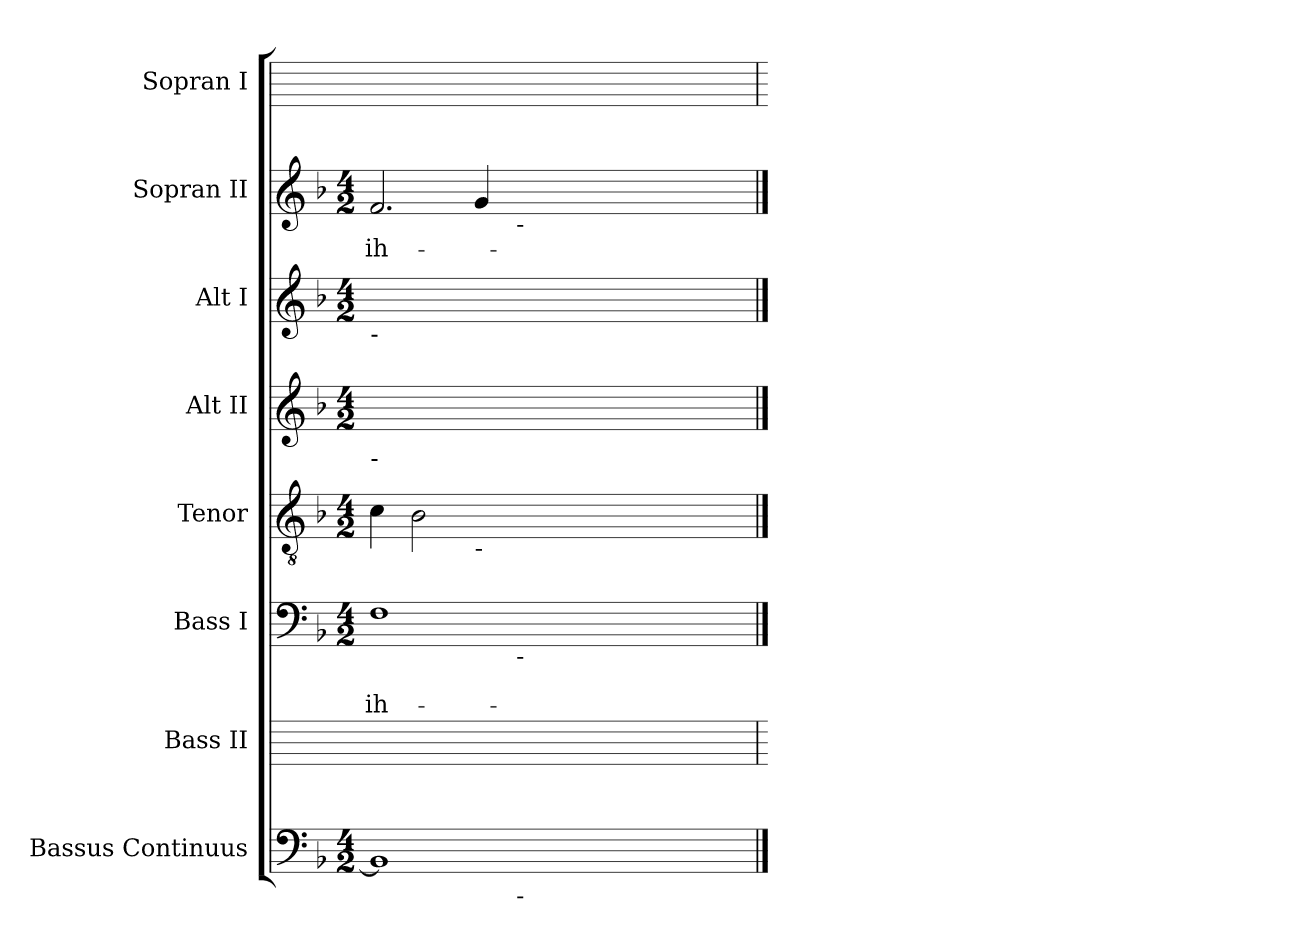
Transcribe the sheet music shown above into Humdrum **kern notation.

**kern	**kern	**kern	**text	**text	**kern	**text	**text	**kern	**text	**text	**kern	**text	**text	**kern	**text	**kern
*part8	*part7	*part6	*part6	*part6	*part5	*part5	*part5	*part4	*part4	*part4	*part3	*part3	*part3	*part2	*part2	*part1
*staff8	*staff7	*staff6	*staff6	*staff6	*staff5	*staff5	*staff5	*staff4	*staff4	*staff4	*staff3	*staff3	*staff3	*staff2	*staff2	*staff1
*I"Bassus Continuus	*I"Bass II	*I"Bass I	*	*	*I"Tenor	*	*	*I"Alt II	*	*	*I"Alt I	*	*	*I"Sopran II	*	*I"Sopran I
*clefF4	*	*clefF4	*	*	*clefGv2	*	*	*clefG2	*	*	*clefG2	*	*	*clefG2	*	*
*k[b-]	*	*k[b-]	*	*	*k[b-]	*	*	*k[b-]	*	*	*k[b-]	*	*	*k[b-]	*	*
*F:	*	*F:	*	*	*F:	*	*	*F:	*	*	*F:	*	*	*F:	*	*
*M4/2	*	*M4/2	*	*	*M4/2	*	*	*M4/2	*	*	*M4/2	*	*	*M4/2	*	*
=	=	=	=	=	=	=	=	=	=	=	=	=	=	=	=	=
!	!	!	!	!	!	!	!	!	!	!	!LO:TX:b:t=-	!	!	!	!	!
!	!	!	!	!	!	!	!	!LO:TX:b:t=-	!	!	!	!	!	!	!	!
!	!	!	!	!LO:LY:b	!	!	!	!	!	!LO:LY:b	!	!	!LO:LY:b	!	!LO:LY:b	!
1BB-]	4ryy	1F	.	ih-	4c	.	.	0c;<yy	.	-nen.	0f;<yy	.	-nen.	2.f	ih-	4ryy
.	0ryy	.	.	.	2B-	.	.	.	.	.	.	.	.	.	.	0ryy
!	!	!	!	!	!LO:TX:b:t=-	!	!	!	!	!	!	!	!	!	!	!
!	!	!	!	!	!	!	!LO:LY:b	!	!	!	!	!	!	!	!	!
.	.	.	.	.	0A;<yy	.	-nen.	.	.	.	.	.	.	4g	.	.
!	!	!	!	!	!	!	!	!	!	!	!	!	!	!LO:TX:b:t=-	!	!
!	!	!LO:TX:b:t=-	!	!	!	!	!	!	!	!	!	!	!	!	!	!
!LO:TX:b:t=-	!	!	!	!	!	!	!	!	!	!	!	!	!	!	!	!
!	!	!	!	!LO:LY:b	!	!	!	!	!	!	!	!	!	!	!LO:LY:b	!
0FF;<yy	.	0F;<yy	.	-nen.	.	.	.	.	.	.	.	.	.	0a;<yy	-nen.	.
.	.	.	.	.	.	.	.	1ryy	.	.	1ryy	.	.	.	.	.
.	2.ryy	.	.	.	.	.	.	.	.	.	.	.	.	.	.	2.ryy
.	.	.	.	.	4ryy	.	.	.	.	.	.	.	.	.	.	.
==	=	==	=	=	==	=	=	==	=	=	==	=	=	==	=	=
*-	*-	*-	*-	*-	*-	*-	*-	*-	*-	*-	*-	*-	*-	*-	*-	*-
